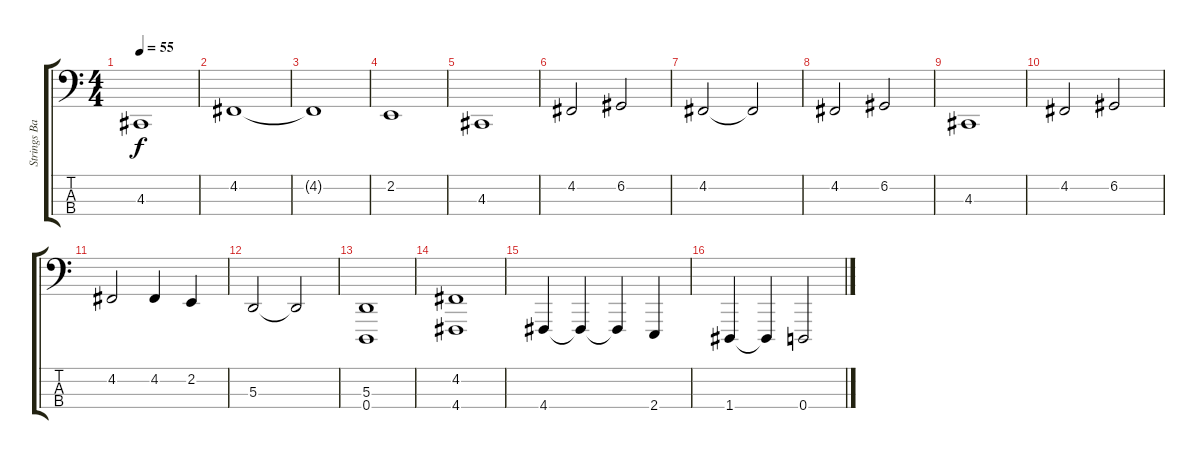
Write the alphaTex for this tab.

\track ("Strings Bass" "Strings Ba") {instrument stringensemble2}
\staff {score tabs}
\tuning (G2 D2 A1 D1) {hide}
\ts (4 4)
\tempo 55
\clef f4
\ks c
4.3.1{dy f} |
4.2.1 |
4.2{t}.1 |
2.2.1 |
4.3.1 |
4.2.2 6.2.2 |
4.2.2 4.2{t}.2 |
4.2.2 6.2.2 |
4.3.1 |
4.2.2 6.2.2 |
4.2.2 4.2.4 2.2.4 |
5.3.2 5.3{t}.2 |
(5.3 0.4).1 |
(4.2 4.4).1 |
4.4.4 4.4{t}.4 4.4{t}.4 2.4.4 |
1.4.4 1.4{t}.4 0.4.2
